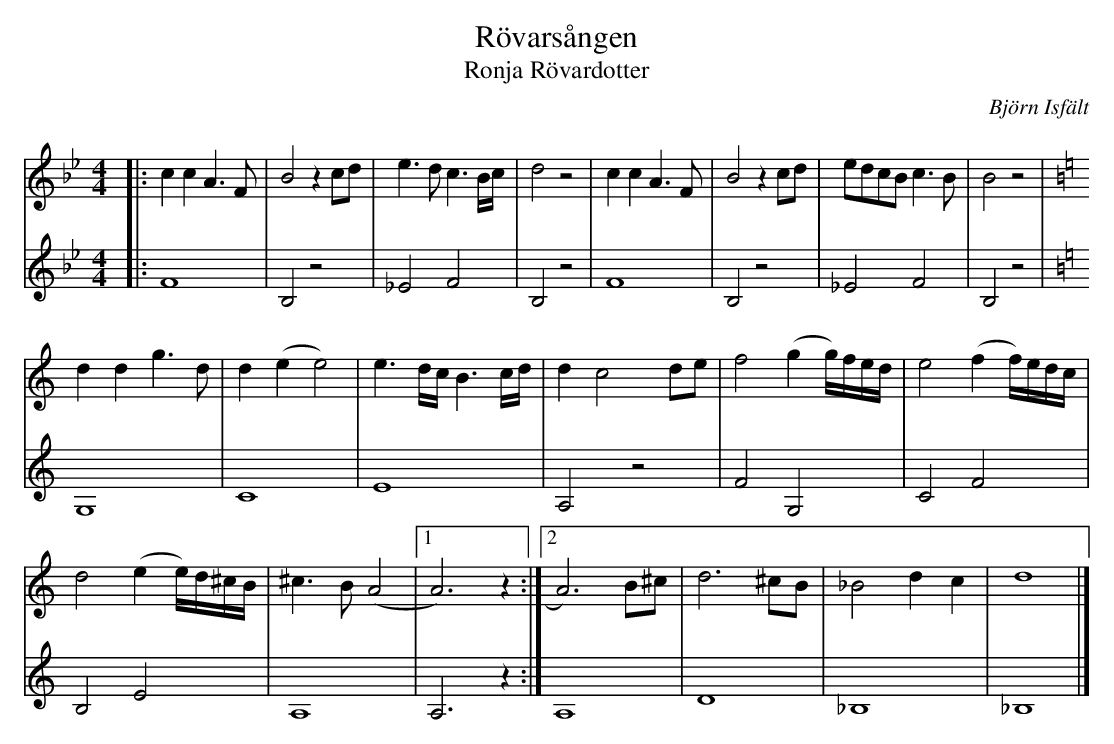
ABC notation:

X:1
T: Rövarsången
T: Ronja Rövardotter
O: Björn Isfält
M: 4/4
L: 1/8
K: Bb
V: 1
|: c2c2A2>F2 | B4z2cd | e2>d2 c3B/c/ | d4z4 | c2c2A3F | B4z2cd | edcBc2>B2 | B4z4 |
K: C
d2d2g2>d2 | d2(e2e4) | e3d/c/B3c/d/ | d2c4de | f4(g2g/)f/e/d/ | e4(f2f/)e/d/c/ |
d4(e2e/)d/^c/B/ | ^c3B(A4 |1 A6)z2 :|2 A6)B^c | d6^cB | _B4d2c2 | d8 |]
V: 3
|: F8 | B,4z4 | _E4F4 | B,4z4 | F8 | B,4z4 | _E4F4 | B,4z4 |
K: C
G,8 | C8 | E8 | A,4z4 | F4G,4 | C4F4 |
B,4E4 | A,8 | A,6z2 :| A,8 | D8 | _B,8 | _B,8 |]
